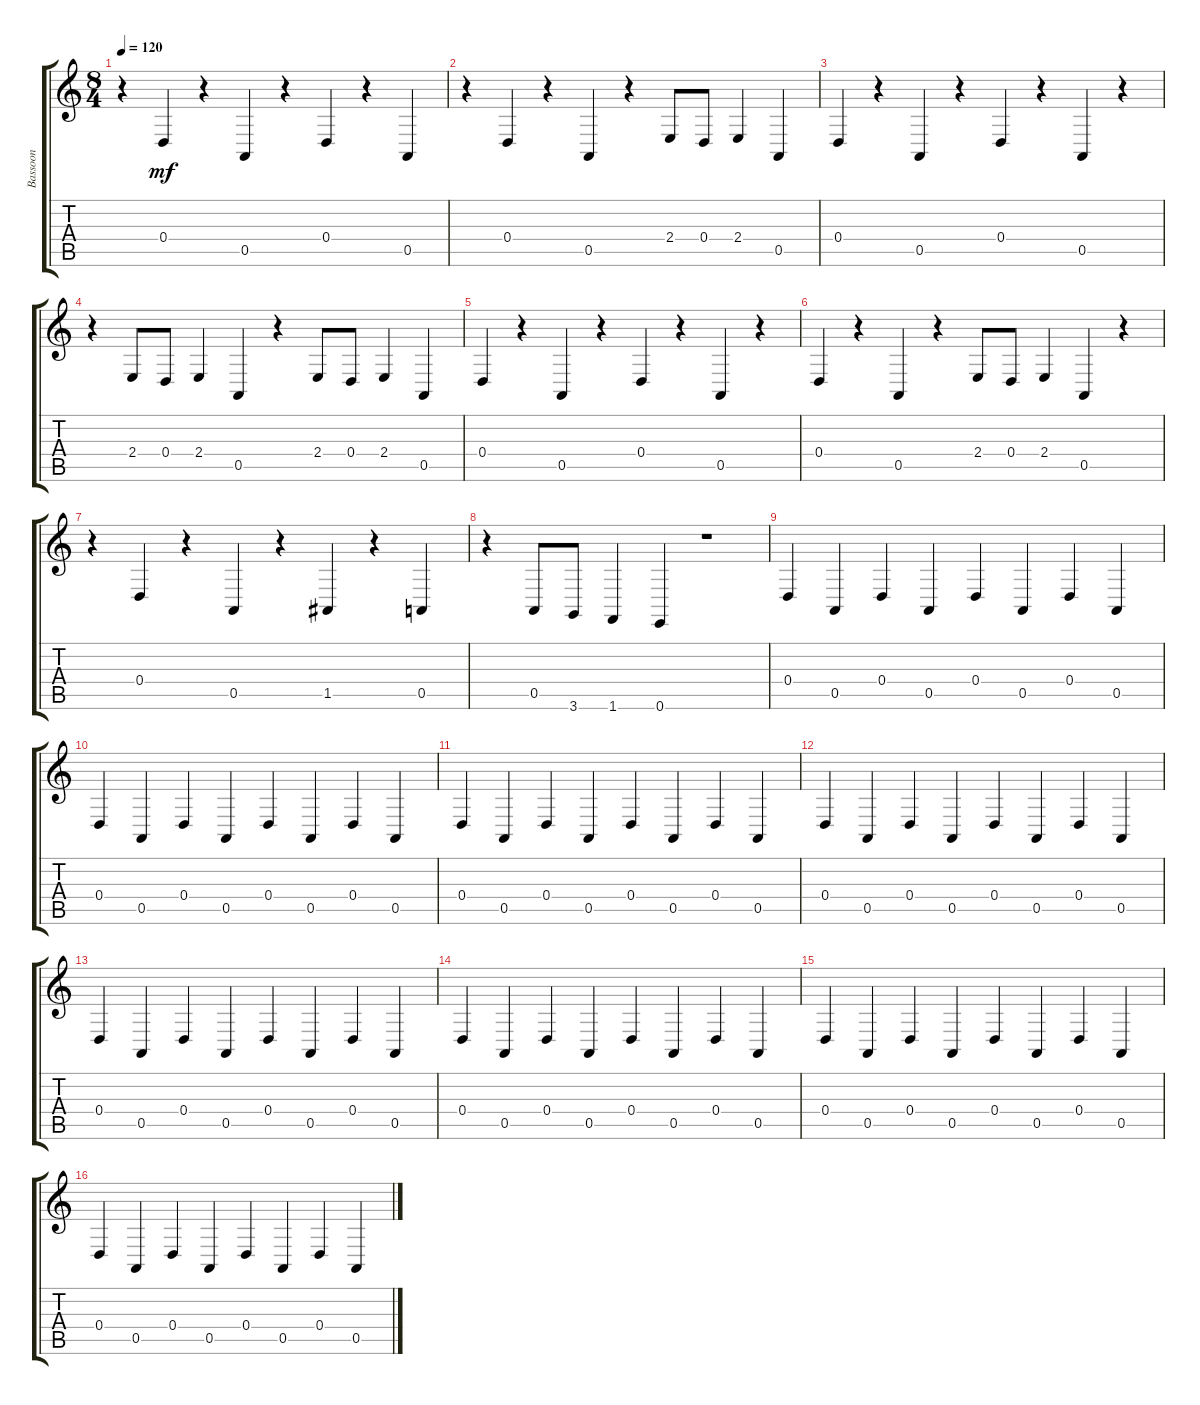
\track ("Bassoon" "Bassoon") {instrument bassoon}
\staff {score tabs}
\tuning (E4 B3 G3 D3 A2 E2) {hide}
\ts (8 4)
\tempo 120
\clef g2
\ks c
r.4{dy f} 0.4.4{dy mf} r.4 0.5.4 r.4 0.4.4 r.4 0.5.4 |
r.4 0.4.4 r.4 0.5.4 r.4 2.4.8 0.4.8 2.4.4 0.5.4 |
0.4.4 r.4 0.5.4 r.4 0.4.4 r.4 0.5.4 r.4 |
r.4 2.4.8 0.4.8 2.4.4 0.5.4 r.4 2.4.8 0.4.8 2.4.4 0.5.4 |
0.4.4 r.4 0.5.4 r.4 0.4.4 r.4 0.5.4 r.4 |
0.4.4 r.4 0.5.4 r.4 2.4.8 0.4.8 2.4.4 0.5.4 r.4 |
r.4 0.4.4 r.4 0.5.4 r.4 1.5.4 r.4 0.5.4 |
r.4 0.5.8 3.6.8 1.6.4 0.6.4 r.1 |
0.4.4 0.5.4 0.4.4 0.5.4 0.4.4 0.5.4 0.4.4 0.5.4 |
0.4.4 0.5.4 0.4.4 0.5.4 0.4.4 0.5.4 0.4.4 0.5.4 |
0.4.4 0.5.4 0.4.4 0.5.4 0.4.4 0.5.4 0.4.4 0.5.4 |
0.4.4 0.5.4 0.4.4 0.5.4 0.4.4 0.5.4 0.4.4 0.5.4 |
0.4.4 0.5.4 0.4.4 0.5.4 0.4.4 0.5.4 0.4.4 0.5.4 |
0.4.4 0.5.4 0.4.4 0.5.4 0.4.4 0.5.4 0.4.4 0.5.4 |
0.4.4 0.5.4 0.4.4 0.5.4 0.4.4 0.5.4 0.4.4 0.5.4 |
0.4.4 0.5.4 0.4.4 0.5.4 0.4.4 0.5.4 0.4.4 0.5.4
